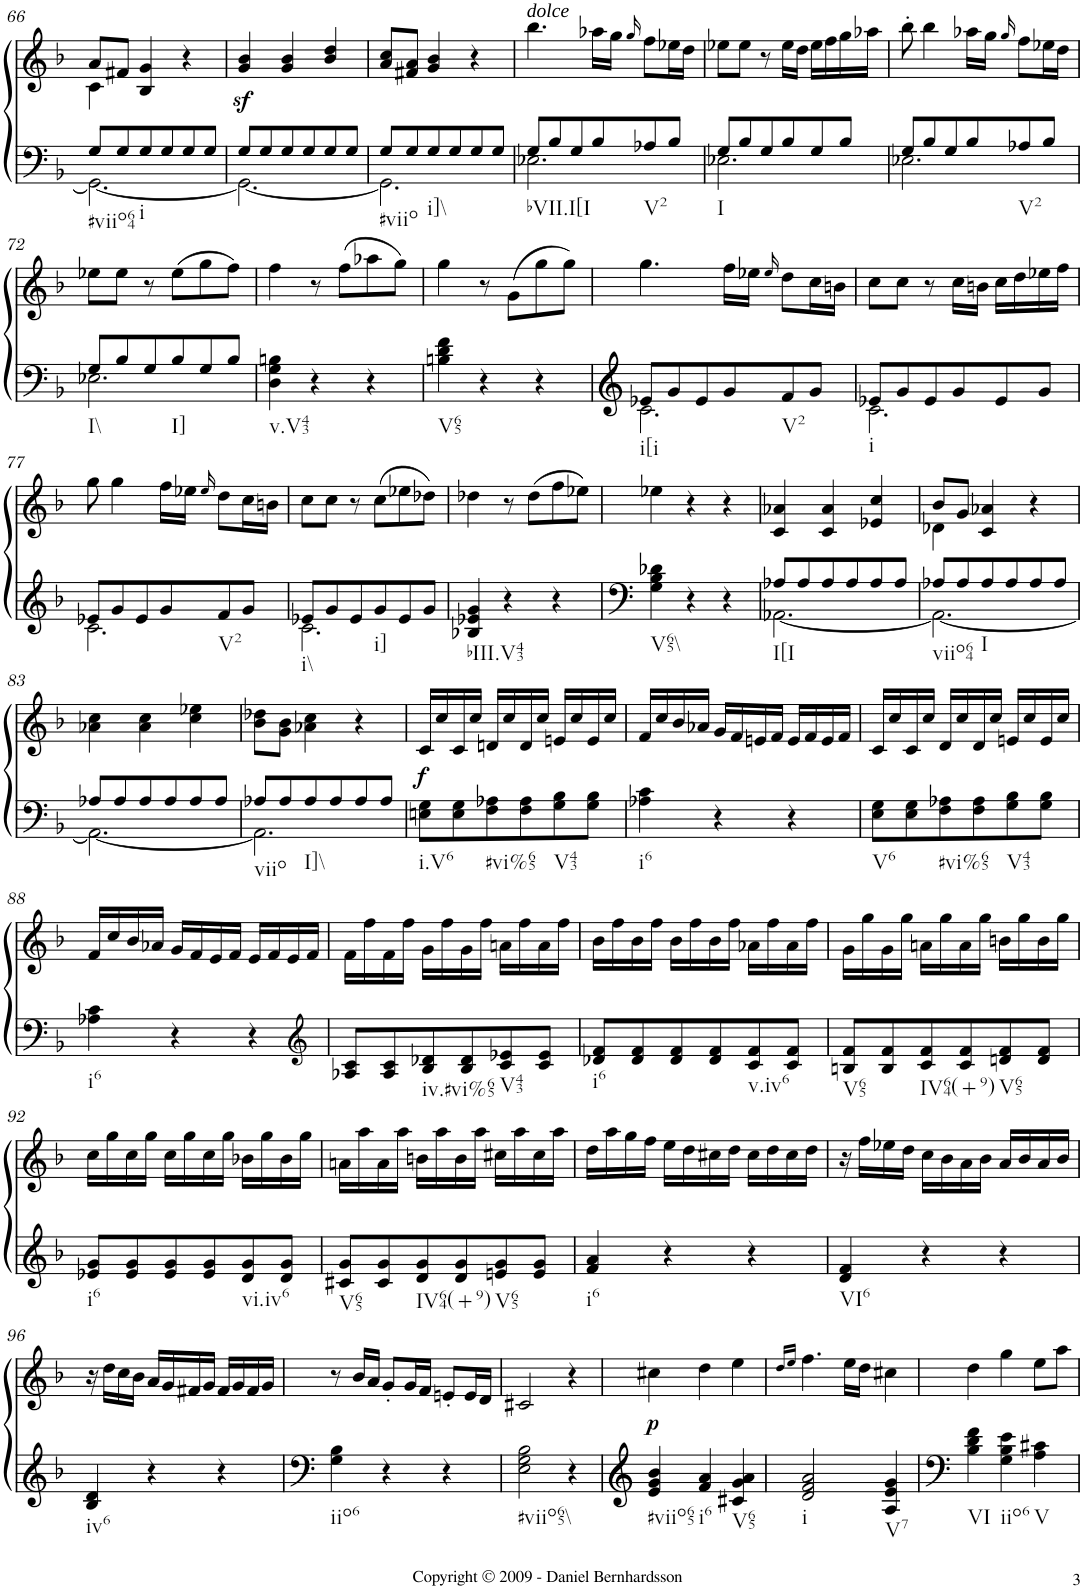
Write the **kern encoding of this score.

**kern	**kern	**dynam
*part1	*part1	*part1
*staff2	*staff1	*staff1/2
*I"Piano	*	*
*I'Pno.	*	*
!!LO:PB:g=z
*clefF4	*clefG2	*
*k[b-]	*k[b-]	*
*F:	*F:	*
*M3/4	*M3/4	*
=66	=66	=66
*^	*^	*
!LO:TX:b:t=#viio64	!	!	!	!
8G/L	2.GG\_	8a/L	4c\	.
8G/	.	8f#X/J	.	.
!LO:TX:b:t=i	!	!	!	!
8G/	.	4B-/ 4g/	4ryy	.
8G/	.	.	.	.
8G/	.	4r	4ryy	.
8G/J	.	.	.	.
*	*	*v	*v	*
=67	=67	=67	=67
8G/L	2.GG\_	4g/z< 4b-/z<	.
8G/	.	.	.
8G/	.	4g/ 4b-/	.
8G/	.	.	.
8G/	.	4b-/ 4dd/	.
8G/J	.	.	.
=68	=68	=68	=68
!LO:TX:b:t=#viio	!	!	!
8G/L	2.GG\]	8a/ 8cc/L	.
8G/	.	8f#X/ 8a/J	.
!LO:TX:b:t=i]\\	!	!	!
8G/	.	4g/ 4b-/	.
8G/	.	.	.
8G/	.	4r	.
8G/J	.	.	.
=69	=69	=69	=69
!	!	!LO:TX:a:i:t=dolce	!
!LO:TX:b:t=bVII.I[I	!	!	!
8G/L	2.E-X\	4.bb-\	.
8B-/	.	.	.
8G/	.	.	.
8B-/	.	16aa-X\LL	.
.	.	16gg\JJ	.
.	.	16qgg/	.
!LO:TX:b:t=V2	!	!	!
8A-X/	.	8ff\L	.
8B-/J	.	16ee-X\L	.
.	.	16dd\JJ	.
=70	=70	=70	=70
!LO:TX:b:t=I	!	!	!
8G/L	2.E-X\	8ee-X\L	.
8B-/	.	8ee-\J	.
8G/	.	8r	.
8B-/	.	16ee-\LL	.
.	.	16dd\JJ	.
8G/	.	16ee-\LL	.
.	.	16ff\	.
8B-/J	.	16gg\	.
.	.	16aa-X\JJ	.
=71	=71	=71	=71
8G/L	2.E-X\	8bb-'\	.
8B-/	.	4bb-\	.
8G/	.	.	.
8B-/	.	16aa-X\LL	.
.	.	16gg\JJ	.
.	.	16qgg/	.
!LO:TX:b:t=V2	!	!	!
8A-X/	.	8ff\L	.
8B-/J	.	16ee-X\L	.
.	.	16dd\JJ	.
!!LO:LB:g=z
=72	=72	=72	=72
!LO:TX:b:t=I\\	!	!	!
8G/L	2.E-X\	8ee-X\L	.
8B-/	.	8ee-\J	.
8G/	.	8r	.
!LO:TX:b:t=I]	!	!	!
8B-/	.	(8ee-\L	.
8G/	.	8gg\	.
8B-/J	.	8ff\J)	.
*v	*v	*	*
=73	=73	=73
!LO:TX:b:t=v.V43	!	!
4D\ 4G\ 4Bn\	4ff\	.
4r	8r	.
.	(8ff\L	.
4r	8aa-X\	.
.	8gg\J)	.
=74	=74	=74
!LO:TX:b:t=V65	!	!
4Bn\ 4d\ 4f\	4gg\	.
4r	8r	.
.	(8g\L	.
4r	8gg\	.
.	8gg\J)	.
=75	=75	=75
*^	*	*
!LO:TX:b:t=i[i	!	!	!
8e-X/L	2.c\	4.gg\	.
8g/	.	.	.
8e-/	.	.	.
8g/	.	16ff\LL	.
.	.	16ee-X\JJ	.
.	.	16qee-/	.
!LO:TX:b:t=V2	!	!	!
8f/	.	8dd\L	.
8g/J	.	16cc\L	.
.	.	16bn\JJ	.
=76	=76	=76	=76
!LO:TX:b:t=i	!	!	!
8e-X/L	2.c\	8cc\L	.
8g/	.	8cc\J	.
8e-/	.	8r	.
8g/	.	16cc\LL	.
.	.	16bn\JJ	.
8e-/	.	16cc\LL	.
.	.	16dd\	.
8g/J	.	16ee-X\	.
.	.	16ff\JJ	.
!!LO:LB:g=z
=77	=77	=77	=77
8e-X/L	2.c\	8gg\	.
8g/	.	4gg\	.
8e-/	.	.	.
8g/	.	16ff\LL	.
.	.	16ee-X\JJ	.
.	.	16qee-/	.
!LO:TX:b:t=V2	!	!	!
8f/	.	8dd\L	.
8g/J	.	16cc\L	.
.	.	16bn\JJ	.
=78	=78	=78	=78
!LO:TX:b:t=i\\	!	!	!
8e-X/L	2.c\	8cc\L	.
8g/	.	8cc\J	.
8e-/	.	8r	.
!LO:TX:b:t=i]	!	!	!
8g/	.	(8cc\L	.
8e-/	.	8ee-X\	.
8g/J	.	8dd-X\J)	.
*v	*v	*	*
=79	=79	=79
!LO:TX:b:t=bIII.V43	!	!
4B-X/ 4e-X/ 4g/	4dd-X\	.
4r	8r	.
.	(8dd-\L	.
4r	8ff\	.
.	8ee-X\J)	.
=80	=80	=80
!LO:TX:b:t=V65\\	!	!
4G\ 4B-\ 4d-X\	4ee-X\	.
4r	4r	.
4r	4r	.
=81	=81	=81
*^	*	*
!LO:TX:b:t=I[I	!	!	!
8A-X/L	[<2.AA-X\	4c/ 4a-X/	.
8A-/	.	.	.
8A-/	.	4c/ 4a-/	.
8A-/	.	.	.
8A-/	.	4e-X/ 4cc/	.
8A-/J	.	.	.
=82	=82	=82	=82
*	*	*^	*
!LO:TX:b:t=viio64	!	!	!	!
8A-X/L	2.AA-\_	8b-/L	4d-X\	.
8A-/	.	8g/J	.	.
!LO:TX:b:t=I	!	!	!	!
8A-/	.	4c/ 4a-X/	4ryy	.
8A-/	.	.	.	.
8A-/	.	4r	4ryy	.
8A-/J	.	.	.	.
*	*	*v	*v	*
!!LO:LB:g=z
=83	=83	=83	=83
8A-X/L	2.AA-\_	4a-X\ 4cc\	.
8A-/	.	.	.
8A-/	.	4a-\ 4cc\	.
8A-/	.	.	.
8A-/	.	4cc\ 4ee-X\	.
8A-/J	.	.	.
=84	=84	=84	=84
!LO:TX:b:t=viio	!	!	!
8A-X/L	2.AA-\]	8b-\ 8dd-X\L	.
8A-/	.	8g\ 8b-\J	.
!LO:TX:b:t=I]\\	!	!	!
8A-/	.	4a-X\ 4cc\	.
8A-/	.	.	.
8A-/	.	4r	.
8A-/J	.	.	.
*v	*v	*	*
=85	=85	=85
!LO:TX:b:t=i.V6	!	!
!	!	!LO:DY:b
8En\ 8G\L	16c/LL	f
.	16cc/	.
8E\ 8G\	16c/	.
.	16cc/JJ	.
!LO:TX:b:t=#vi%65	!	!
8F\ 8A-X\	16dn/LL	.
.	16cc/	.
8F\ 8A-\	16d/	.
.	16cc/JJ	.
!LO:TX:b:t=V43	!	!
8G\ 8B-\	16en/LL	.
.	16cc/	.
8G\ 8B-\J	16e/	.
.	16cc/JJ	.
=86	=86	=86
!LO:TX:b:t=i6	!	!
4A-X\ 4c\	16f/LL	.
.	16cc/	.
.	16b-/	.
.	16a-X/JJ	.
4r	16g/LL	.
.	16f/	.
.	16en/	.
.	16f/JJ	.
4r	16e/LL	.
.	16f/	.
.	16e/	.
.	16f/JJ	.
=87	=87	=87
!LO:TX:b:t=V6	!	!
8E\ 8G\L	16c/LL	.
.	16cc/	.
8E\ 8G\	16c/	.
.	16cc/JJ	.
!LO:TX:b:t=#vi%65	!	!
8F\ 8A-X\	16d/LL	.
.	16cc/	.
8F\ 8A-\	16d/	.
.	16cc/JJ	.
!LO:TX:b:t=V43	!	!
8G\ 8B-\	16en/LL	.
.	16cc/	.
8G\ 8B-\J	16e/	.
.	16cc/JJ	.
!!LO:LB:g=z
=88	=88	=88
!LO:TX:b:t=i6	!	!
4A-X\ 4c\	16f/LL	.
.	16cc/	.
.	16b-/	.
.	16a-X/JJ	.
4r	16g/LL	.
.	16f/	.
.	16e/	.
.	16f/JJ	.
4r	16e/LL	.
.	16f/	.
.	16e/	.
*clefG2	*	*
.	16f/JJ	.
=89	=89	=89
8A-X/ 8c/L	16f\LL	.
.	16ff\	.
8A-/ 8c/	16f\	.
.	16ff\JJ	.
!LO:TX:b:t=iv.#vi%65	!	!
8B-/ 8d-X/	16g\LL	.
.	16ff\	.
8B-/ 8d-/	16g\	.
.	16ff\JJ	.
!LO:TX:b:t=V43	!	!
8c/ 8e-X/	16an\LL	.
.	16ff\	.
8c/ 8e-/J	16a\	.
.	16ff\JJ	.
=90	=90	=90
!LO:TX:b:t=i6	!	!
8d-X/ 8f/L	16b-\LL	.
.	16ff\	.
8d-/ 8f/	16b-\	.
.	16ff\JJ	.
8d-/ 8f/	16b-\LL	.
.	16ff\	.
8d-/ 8f/	16b-\	.
.	16ff\JJ	.
!LO:TX:b:t=v.iv6	!	!
8c/ 8f/	16a-X\LL	.
.	16ff\	.
8c/ 8f/J	16a-\	.
.	16ff\JJ	.
=91	=91	=91
!LO:TX:b:t=V65	!	!
8Bn/ 8f/L	16g\LL	.
.	16gg\	.
8B/ 8f/	16g\	.
.	16gg\JJ	.
!LO:TX:b:t=IV64(+9)	!	!
8c/ 8f/	16an\LL	.
.	16gg\	.
8c/ 8f/	16a\	.
.	16gg\JJ	.
!LO:TX:b:t=V65	!	!
8dn/ 8f/	16bn\LL	.
.	16gg\	.
8d/ 8f/J	16b\	.
.	16gg\JJ	.
!!LO:LB:g=z
=92	=92	=92
!LO:TX:b:t=i6	!	!
8e-X/ 8g/L	16cc\LL	.
.	16gg\	.
8e-/ 8g/	16cc\	.
.	16gg\JJ	.
8e-/ 8g/	16cc\LL	.
.	16gg\	.
8e-/ 8g/	16cc\	.
.	16gg\JJ	.
!LO:TX:b:t=vi.iv6	!	!
8d/ 8g/	16b-X\LL	.
.	16gg\	.
8d/ 8g/J	16b-\	.
.	16gg\JJ	.
=93	=93	=93
!LO:TX:b:t=V65	!	!
8c#X/ 8g/L	16an\LL	.
.	16aa\	.
8c#/ 8g/	16a\	.
.	16aa\JJ	.
!LO:TX:b:t=IV64(+9)	!	!
8d/ 8g/	16bn\LL	.
.	16aa\	.
8d/ 8g/	16b\	.
.	16aa\JJ	.
!LO:TX:b:t=V65	!	!
8en/ 8g/	16cc#X\LL	.
.	16aa\	.
8e/ 8g/J	16cc#\	.
.	16aa\JJ	.
=94	=94	=94
!LO:TX:b:t=i6	!	!
4f/ 4a/	16dd\LL	.
.	16aa\	.
.	16gg\	.
.	16ff\JJ	.
4r	16ee\LL	.
.	16dd\	.
.	16cc#X\	.
.	16dd\JJ	.
4r	16cc#\LL	.
.	16dd\	.
.	16cc#\	.
.	16dd\JJ	.
=95	=95	=95
!LO:TX:b:t=VI6	!	!
4d/ 4f/	16r	.
.	16ff\LL	.
.	16ee-X\	.
.	16dd\JJ	.
4r	16cc\LL	.
.	16b-\	.
.	16a\	.
.	16b-\JJ	.
4r	16a/LL	.
.	16b-/	.
.	16a/	.
.	16b-/JJ	.
!!LO:LB:g=z
=96	=96	=96
!LO:TX:b:t=iv6	!	!
4B-/ 4d/	16r	.
.	16dd\LL	.
.	16cc\	.
.	16b-\JJ	.
4r	16a/LL	.
.	16g/	.
.	16f#X/	.
.	16g/JJ	.
4r	16f#/LL	.
.	16g/	.
.	16f#/	.
.	16g/JJ	.
=97	=97	=97
!LO:TX:b:t=iio6	!	!
4G\ 4B-\	8r	.
.	16b-/LL	.
.	16a/JJ	.
4r	8g'/L	.
.	16g/L	.
.	16f/JJ	.
4r	8en'/L	.
.	16e/L	.
.	16d/JJ	.
=98	=98	=98
!LO:TX:b:t=#viio65\\	!	!
2E\ 2G\ 2B-\	2c#X/	.
4r	4r	.
=99	=99	=99
!LO:TX:b:t=#viio65	!	!
!	!	!LO:DY:b
4e/ 4g/ 4b-/	4cc#X\	p
!LO:TX:b:t=i6	!	!
4f/ 4a/	4dd\	.
!LO:TX:b:t=V65	!	!
4c#X/ 4g/ 4a/	4ee\	.
=100	=100	=100
.	16qdd/LL	.
.	16qee/JJ	.
!LO:TX:b:t=i	!	!
2d/ 2f/ 2a/	4.ff\	.
.	16ee\LL	.
.	16dd\JJ	.
!LO:TX:b:t=V7	!	!
4A/ 4e/ 4g/	4cc#X\	.
=101	=101	=101
!LO:TX:b:t=VI	!	!
4B-\ 4d\ 4f\	4dd\	.
!LO:TX:b:t=iio6	!	!
4G\ 4B-\ 4e\	4gg\	.
!LO:TX:b:t=V	!	!
4A\ 4c#X\	8ee\L	.
.	8aa\J	.
=	=	=
*-	*-	*-
